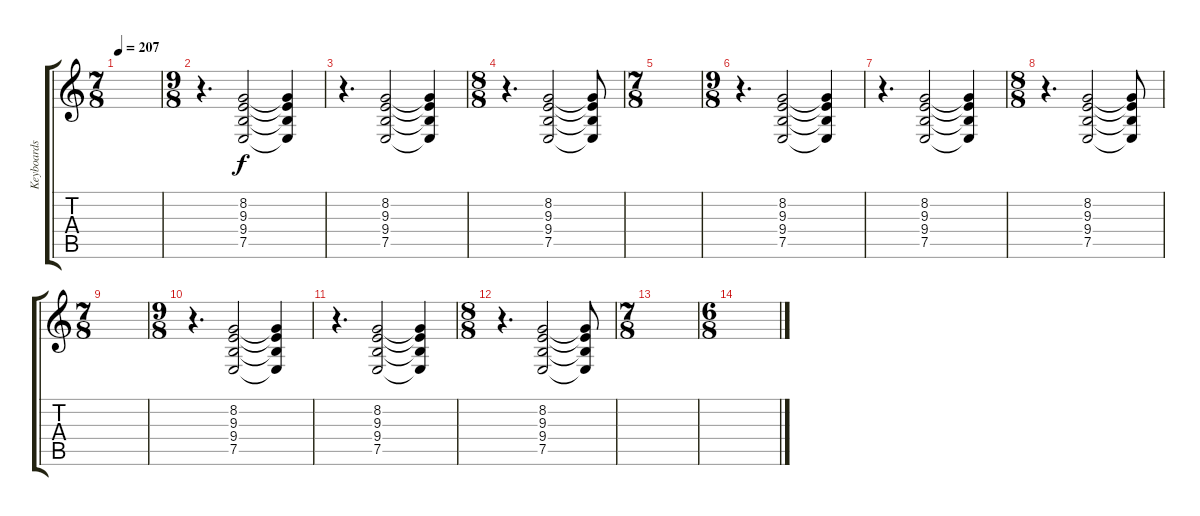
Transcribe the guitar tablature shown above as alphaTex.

\track ("Keyboards" "Keyboards") {instrument pad8sweep}
\staff {score tabs}
\tuning (E4 B3 G3 D3 A2 E2) {hide}
\ts (7 8)
\tempo 207
\clef g2
\ks c
|
\ts (9 8)
r.4{d} (8.2 9.3 9.4 7.5).2 (8.2{t} 9.3{t} 9.4{t} 7.5{t}).4 |
r.4{d} (8.2 9.3 9.4 7.5).2 (8.2{t} 9.3{t} 9.4{t} 7.5{t}).4 |
\ts (8 8)
r.4{d} (8.2 9.3 9.4 7.5).2 (8.2{t} 9.3{t} 9.4{t} 7.5{t}).8 |
\ts (7 8)
|
\ts (9 8)
r.4{d} (8.2 9.3 9.4 7.5).2 (8.2{t} 9.3{t} 9.4{t} 7.5{t}).4 |
r.4{d} (8.2 9.3 9.4 7.5).2 (8.2{t} 9.3{t} 9.4{t} 7.5{t}).4 |
\ts (8 8)
r.4{d} (8.2 9.3 9.4 7.5).2 (8.2{t} 9.3{t} 9.4{t} 7.5{t}).8 |
\ts (7 8)
|
\ts (9 8)
r.4{d} (8.2 9.3 9.4 7.5).2 (8.2{t} 9.3{t} 9.4{t} 7.5{t}).4 |
r.4{d} (8.2 9.3 9.4 7.5).2 (8.2{t} 9.3{t} 9.4{t} 7.5{t}).4 |
\ts (8 8)
r.4{d} (8.2 9.3 9.4 7.5).2 (8.2{t} 9.3{t} 9.4{t} 7.5{t}).8 |
\ts (7 8)
|
\ts (6 8)
